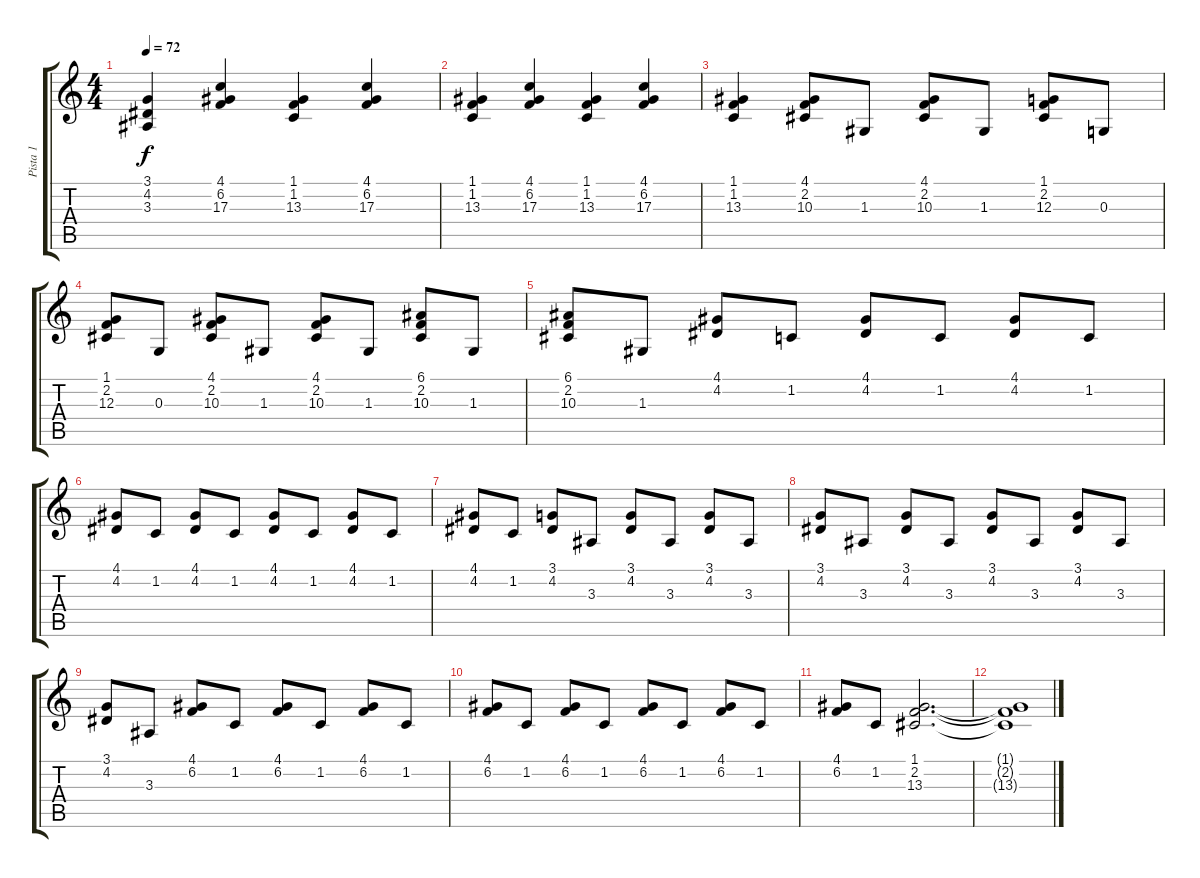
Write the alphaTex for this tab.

\track ("Pista 1" "Pista 1") {instrument acousticgrandpiano}
\staff {score tabs}
\tuning (E4 B3 G3 D3 A2 E2) {hide}
\ts (4 4)
\tempo 72
\clef g2
\ks c
(3.1 4.2 3.3).4{dy f} (4.1 6.2 17.3).4 (1.1 1.2 13.3).4 (4.1 6.2 17.3).4 |
(1.1 1.2 13.3).4 (4.1 6.2 17.3).4 (1.1 1.2 13.3).4 (4.1 6.2 17.3).4 |
(1.1 1.2 13.3).4 (4.1 2.2 10.3).8 1.3.8 (4.1 2.2 10.3).8 1.3.8 (1.1 2.2 12.3).8 0.3.8 |
(1.1 2.2 12.3).8 0.3.8 (4.1 2.2 10.3).8 1.3.8 (4.1 2.2 10.3).8 1.3.8 (6.1 2.2 10.3).8 1.3.8 |
(6.1 2.2 10.3).8 1.3.8 (4.1 4.2).8 1.2.8 (4.1 4.2).8 1.2.8 (4.1 4.2).8 1.2.8 |
(4.1 4.2).8 1.2.8 (4.1 4.2).8 1.2.8 (4.1 4.2).8 1.2.8 (4.1 4.2).8 1.2.8 |
(4.1 4.2).8 1.2.8 (3.1 4.2).8 3.3.8 (3.1 4.2).8 3.3.8 (3.1 4.2).8 3.3.8 |
(3.1 4.2).8 3.3.8 (3.1 4.2).8 3.3.8 (3.1 4.2).8 3.3.8 (3.1 4.2).8 3.3.8 |
(3.1 4.2).8 3.3.8 (4.1 6.2).8 1.2.8 (4.1 6.2).8 1.2.8 (4.1 6.2).8 1.2.8 |
(4.1 6.2).8 1.2.8 (4.1 6.2).8 1.2.8 (4.1 6.2).8 1.2.8 (4.1 6.2).8 1.2.8 |
(4.1 6.2).8 1.2.8 (1.1 2.2 13.3).2{d} |
(1.1{t} 2.2{t} 13.3{t}).1
